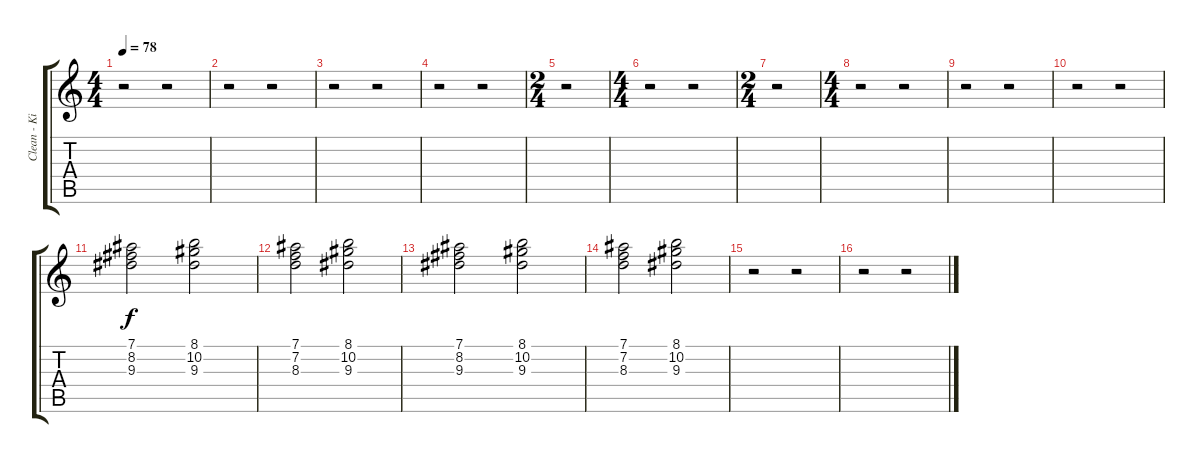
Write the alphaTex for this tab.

\track ("Clean - Kirk" "Clean - Ki") {instrument electricguitarclean}
\staff {score tabs}
\tuning (Eb4 Bb3 Gb3 Db3 Ab2 Eb2) {hide}
\ts (4 4)
\tempo 78
\clef g2
\ks c
r.2{dy f} r.2 |
r.2 r.2 |
r.2 r.2 |
r.2 r.2 |
\ts (2 4)
r.2 |
\ts (4 4)
r.2 r.2 |
\ts (2 4)
r.2 |
\ts (4 4)
r.2 r.2 |
r.2 r.2 |
r.2 r.2 |
(7.1 8.2 9.3).2 (8.1 10.2 9.3).2 |
(7.1 7.2 8.3).2 (8.1 10.2 9.3).2 |
(7.1 8.2 9.3).2 (8.1 10.2 9.3).2 |
(7.1 7.2 8.3).2 (8.1 10.2 9.3).2 |
r.2 r.2 |
r.2 r.2
